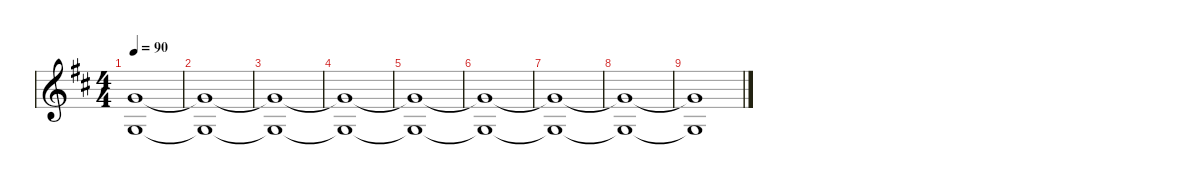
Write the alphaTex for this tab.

\defaultSystemsLayout 4
\hideDynamics
\bracketExtendMode nobrackets
\singleTrackTrackNamePolicy hidden
\multiTrackTrackNamePolicy hidden
\otherSystemsTrackNameOrientation horizontal
\track ("Synth" "pad.synth.") {instrument pad2warm}
\staff {score}
\tuning (E4 B3 G3 D3 A2 E2)
\ts (4 4)
\tempo 90
\clef g2
\ks bminor
(8.2{t acc forcenatural} 5.4{t acc forcenatural}).1{dy f beam Up} |
(8.2{t acc forcenatural} 5.4{t acc forcenatural}).1{beam Up} |
(8.2{t acc forcenatural} 5.4{t acc forcenatural}).1{beam Up} |
(8.2{t acc forcenatural} 5.4{t acc forcenatural}).1{beam Up} |
(8.2{t acc forcenatural} 5.4{t acc forcenatural}).1{beam Up} |
(8.2{t acc forcenatural} 5.4{t acc forcenatural}).1{beam Up} |
(8.2{t acc forcenatural} 5.4{t acc forcenatural}).1{beam Up} |
(8.2{t acc forcenatural} 5.4{t acc forcenatural}).1{beam Up} |
(8.2{t acc forcenatural} 5.4{t acc forcenatural}).1{beam Up}
